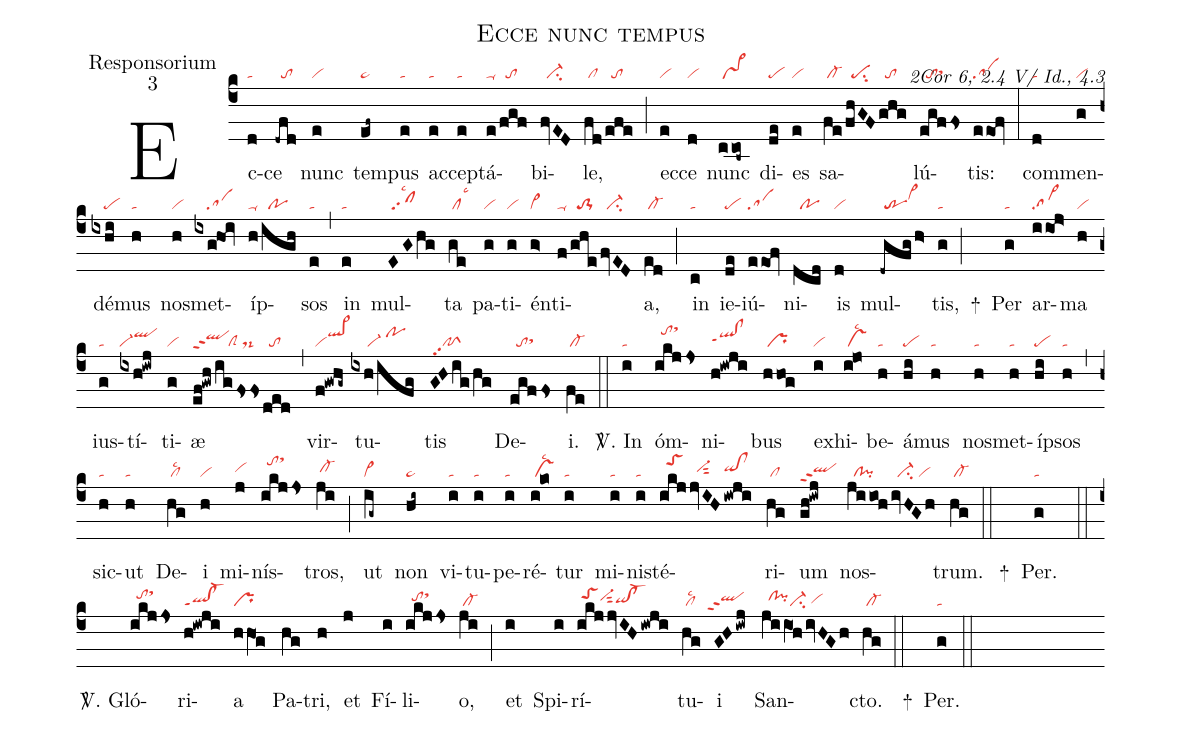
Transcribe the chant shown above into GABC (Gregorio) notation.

name:Ecce nunc tempus;
office-part:Responsorium;
mode:3;
commentary:2Cor 6, 2.4 V/ Id., 4.3;
nabc-lines:1;
%%
(c4)Ec(d|ta)ce(-dfd|//to) nunc(e|vi) tem(ef~|pe~)pus(e|ta) ac(e|ta)cep(e|ta)tá(e|ta-|/fgf|//to)bi(fvED|//ci-)le,(fd|/cl|/efe|//to) (;) ec(e|vi)ce(d|vi) nunc(ccob~|/pr~) di(de|pe)es(e|vi) sa(fe|/cl-|/fhGF|//pesu2|ghg|//to)lú(egffs|//tosthh)tis:(eeof|sa) (:) com(d|ta)men(g|vi)dé(ixhi|////pe)mus(h|ta) nos(h|vi)met(ixg!hoi|////sa)íp(h|ta-|/igh|//po)sos(e|ta) (,) in(e|ta) mul(EGhg|/sflsc2)ta(ge|/cllsc3) pa(g|vi)ti(g|vi)én(g>|vi>)ti(f|ta-|/ghe|//to-1|/fvED|//ci-)a,(ed|/cl-) (;) in(c|ta) ie(de|pe)iú(eeof|sa)ni(dcd|//po)is(d|vi) mul(-dgfg/h>|/trvi>hj)tis,(g|ta) (;)
+() Per(g|ta) ar(iio!j>|sa>)ma(h|vi) ius(g|ta)tí(ixh!iwj|vi-qlhj)ti(g|vi)æ(ef!gwh|qlhippt2|/ig|////clS|fss|//ds-|ded|//to) (,) vir(f!gwhg~|viql>hj)tu(ixh/ifg|/////vi-/pohj)tis(GHig/hg|/pfSpp2) De(egffs|//tosthh)i.(fe|/cl-) (::)

<sp>V/</sp>. In(i|ta) óm(ikjjs|//tohksthm)ni(h!iwji|qlhh!clhhppt1)bus(hhog|/pr) ex(i|vi)hi(i!jo|/vslsc2)be(h|ta)á(hi|pe)mus(h|ta) nos(h|ta)met(h|ta)íp(hi|pe)sos(h|ta) (,) sic(h|ta)ut(h|ta) De(hg|/cllsc2)i(h|vi) mi(j|vihh)nís(ikjjs|//tohksthm)tros,(ji|/cl-hh) (;) ut(ig~|cl~) non(hi~|pe~) vi(i|ta)tu(i|ta)pe(i|ta)ré(i!ko|/vslsc2)tur(i|ta) mi(i|ta)nis(i|ta)té(ikj|//toShk|jvIH|//vi-hhsut2|/iwji|qihh!clhh)ri(hg|/cl)um(gh!iwj|qlhhppt2) nos(jiioh|//cl!pi|/ivHGh|//vi-su2/vi)trum.(hg|/cl-) (::)
+() Per.(g|ta) (::)

<sp>V/</sp>. Gló(ikjjs|//tohisthk)ri(h!iwji|ql!cl-ppt1)a(hhO1g|pr) Pa(hg)tri,(h) et(j) Fí(i)li(ikjjs|//tohhsthj)o,(ji|/cl-) (;)
et(i) Spi(i)rí(ikjjvIHiwji|/toShivi-hhsut2qihg!cl-hg)tu(hg|/cllsc2)i(GHiwj|``qlhhppt2)
San(jiiO1hivHGh|//clhh!pihhci-/vihg)cto.(hg|/cl-) (::)
+() Per.(g|ta) (::)
